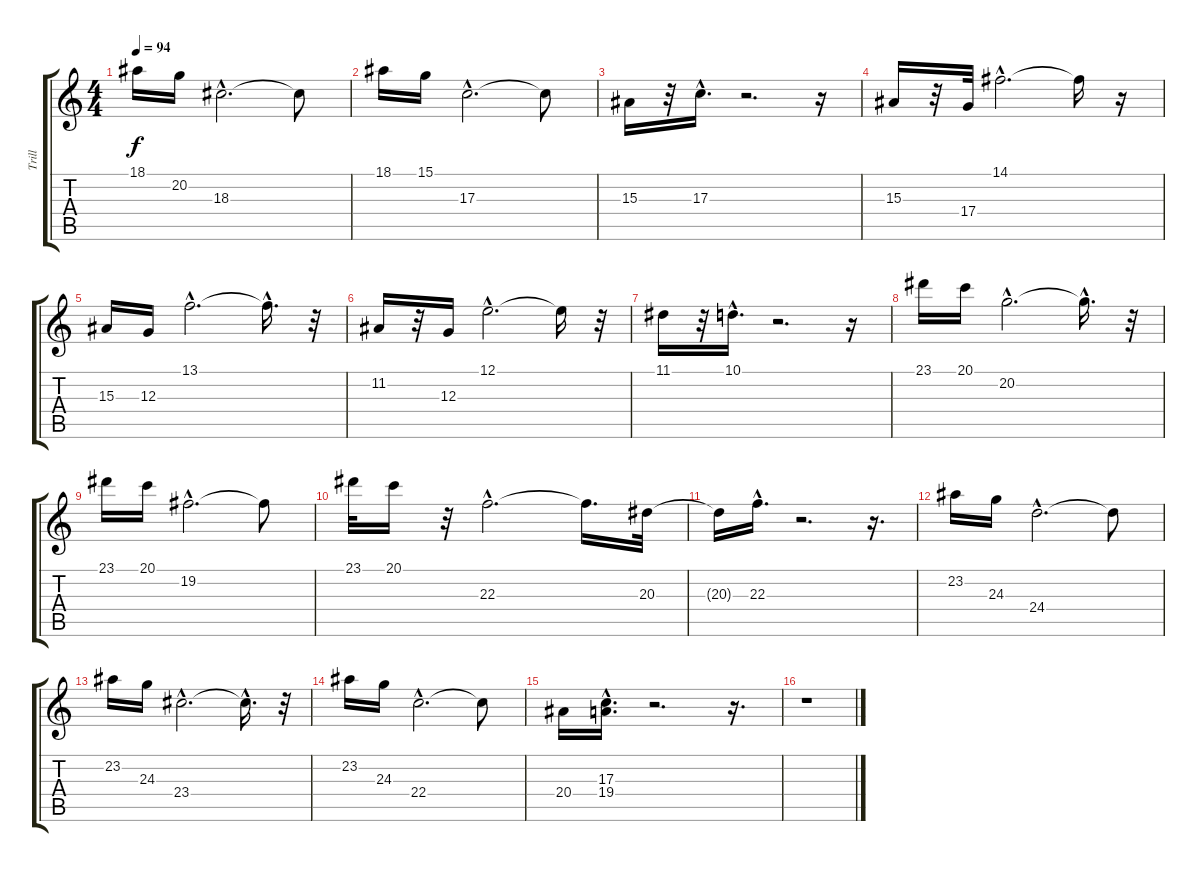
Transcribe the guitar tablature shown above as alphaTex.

\track ("Trill" "Trill") {instrument ocarina}
\staff {score tabs}
\tuning (E4 B3 G3 D3 A2 E2) {hide}
\ts (4 4)
\tempo 94
\clef g2
\ks c
18.1.16{dy f} 20.2.16 18.3{hac}.2{d} 18.3{t}.8 |
18.1.16 15.1.16 17.3{hac}.2{d} 17.3{t}.8 |
15.3.16 r.32 17.3{hac}.16{d} r.2{d} r.16 |
15.3.16 r.32 17.4.32 14.1{hac}.2{d} 14.1{t}.16 r.16 |
15.3.16 12.3.16 13.1{hac}.2{d} 13.1{hac t}.16{d} r.32 |
11.2.16 r.32 12.3.16 12.1{hac}.2{d} 12.1{t}.16 r.32 |
11.1.16 r.32 10.1{hac}.16{d} r.2{d} r.16 |
23.1.16 20.1.16 20.2{hac}.2{d} 20.2{hac t}.16{d} r.32 |
23.1.16 20.1.16 19.2{hac}.2{d} 19.2{t}.8 |
23.1.32 20.1.16 r.32 22.3{hac}.2{d} 22.3{t}.16{d} 20.3.32 |
20.3{t}.16 22.3{hac}.16{d} r.2{d} r.16{d} |
23.2.16 24.3.16 24.4{hac}.2{d} 24.4{t}.8 |
23.2.16 24.3.16 23.4{hac}.2{d} 23.4{hac t}.16{d} r.32 |
23.2.16 24.3.16 22.4{hac}.2{d} 22.4{t}.8 |
20.4.16 (17.3{hac} 19.4).16{d} r.2{d} r.16{d} |
r.1
